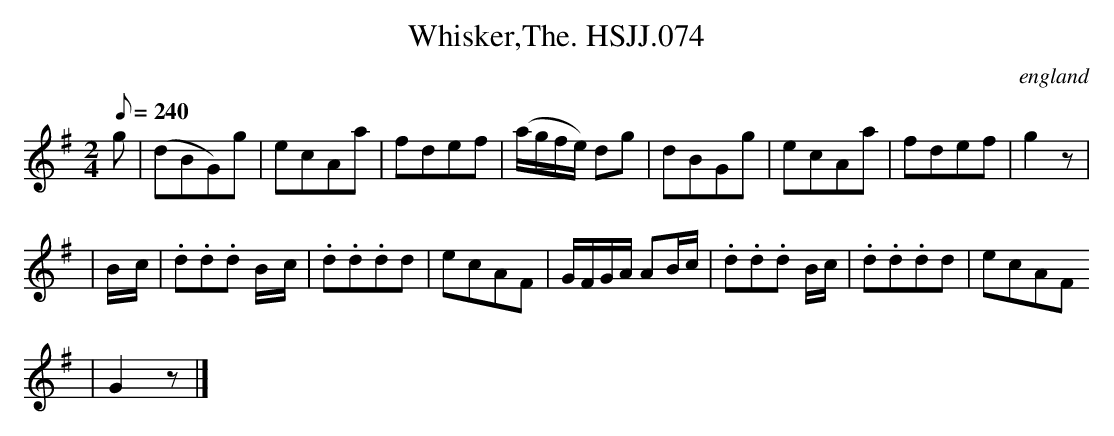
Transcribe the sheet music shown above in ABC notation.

X:1
T:Whisker,The. HSJJ.074
O:england
M:2/4
L:1/8
Q:240
K:G
g|(dBG)g|ecAa|fdef|(a/g/f/e/) dg|dBGg|ecAa|fdef|g2z|
|B/-c/|.d.d.d B/-c/|.d.d.dd|ecAF|G/F/G/A/ AB/c/|.d.d.d B/c/|.d.d.dd|ecAF
|G2z|]
